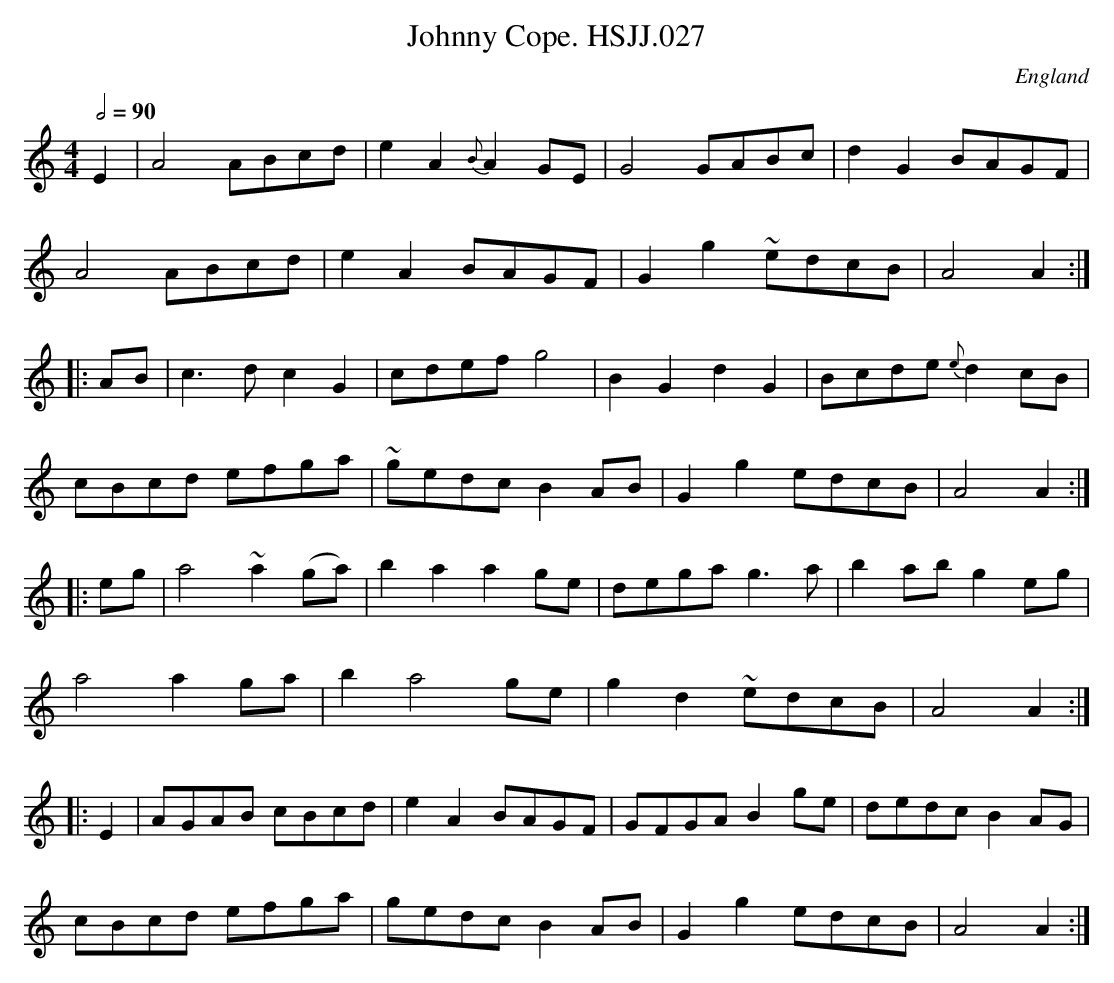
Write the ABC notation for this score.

X:1
T:Johnny Cope. HSJJ.027
L:1/8
M:4/4
O:England
Q:1/2=90
K:C
E2|A4ABcd|e2A2{B}A2GE|G4GABc|d2G2BAGF|!
A4ABcd|e2A2BAGF|G2g2~edcB|A4A2:|!
|:AB|c3dc2G2|cdefg4|B2G2d2G2|Bcde {e}d2cB|!
cBcd efga|~gedcB2AB|G2g2edcB|A4A2:|!
|:eg|a4~a2(ga)|b2a2a2ge|degag3a|b2abg2eg|!
a4a2ga|b2a4ge|g2d2~edcB|A4A2:|!
|:E2|AGAB cBcd|e2A2BAGF|GFGAB2ge|dedcB2AG|!
cBcd efga|gedcB2AB|G2g2edcB|A4A2:|
